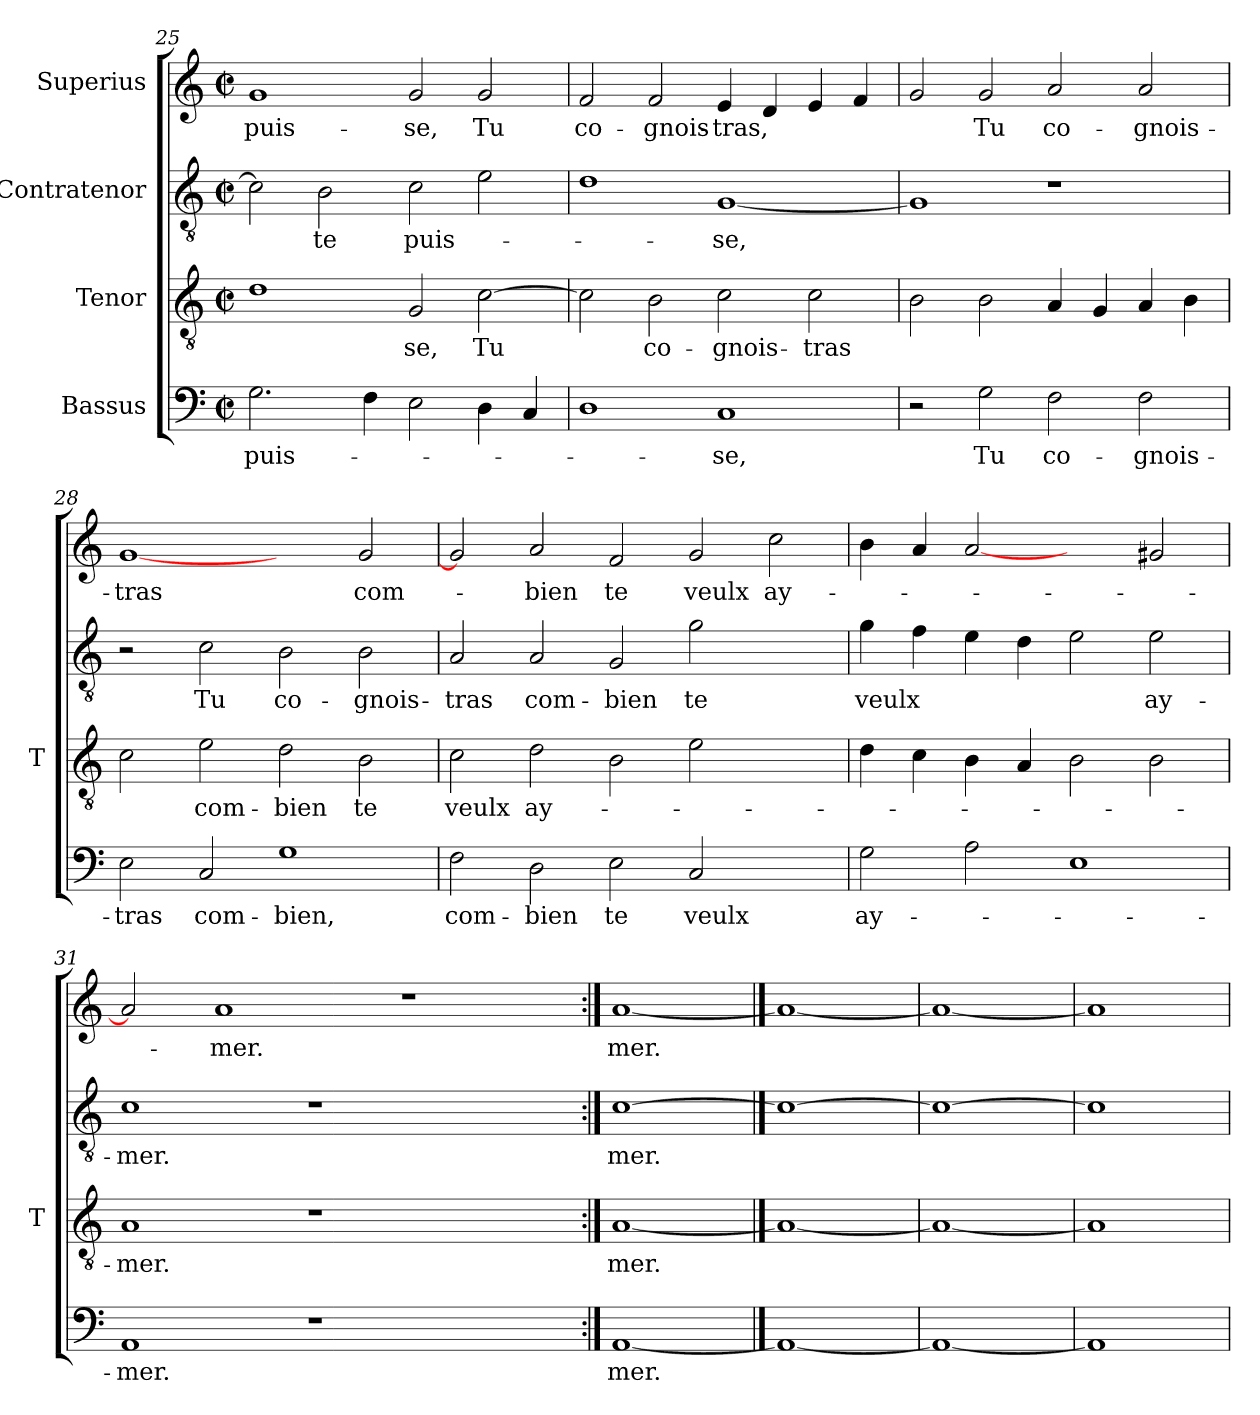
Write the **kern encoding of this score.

**kern	**text	**kern	**text	**kern	**text	**kern	**text
*part4	*part4	*part3	*part3	*part2	*part2	*part1	*part1
*staff4	*staff4	*staff3	*staff3	*staff2	*staff2	*staff1	*staff1
*I"Bassus	*	*I"Tenor	*	*I"Contratenor	*	*I"Superius	*
*	*	*I'T	*	*	*	*	*
*clefF4	*	*clefGv2	*	*clefGv2	*	*clefG2	*
*k[]	*	*k[]	*	*k[]	*	*k[]	*
*C:	*	*C:	*	*C:	*	*C:	*
*M2/2	*	*M2/2	*	*M2/2	*	*M2/2	*
*met(c|)	*	*met(c|)	*	*met(c|)	*	*met(c|)	*
=25	=25	=25	=25	=25	=25	=25	=25
2.G	puis-	1d	.	2c]	.	1g	puis-
.	.	.	.	2B	-te	.	.
4F	.	.	.	.	.	.	.
2E	.	2G	-se,	2c	puis-	2g	-se,
4D	.	[2c	-Tu	2e	.	2g	-Tu
4C	.	.	.	.	.	.	.
!!LO:PB:g=z
=26	=26	=26	=26	=26	=26	=26	=26
1D	.	2c]	.	1d	.	2f	co-
.	.	2B	co-	.	.	2f	gnois-
1C	-se,	2c	gnois-	[1G	-se,	4e	-tras,
.	.	.	.	.	.	4d	.
.	.	2c	-tras	.	.	4e	.
.	.	.	.	.	.	4f	.
=27	=27	=27	=27	=27	=27	=27	=27
2r	.	2B	.	1G]	.	2g	.
2G	-Tu	2B	.	.	.	2g	-Tu
2F	co-	4A	.	1r	.	2a	co-
.	.	4G	.	.	.	.	.
2F	gnois-	4A	.	.	.	2a	gnois-
.	.	4B	.	.	.	.	.
!!LO:LB:g=z
=28	=28	=28	=28	=28	=28	=28	=28
2E	-tras	2c	.	2r	.	[1g	-tras
2C	com-	2e	com-	2c	-Tu	.	.
1G	-bien,	2d	-bien	2B	co-	2ryy	.
.	.	2B	-te	2B	gnois-	2g	com-
=29	=29	=29	=29	=29	=29	=29	=29
2F	com-	2c	-veulx	2A	-tras	2g]	.
2D	-bien	2d	ay-	2A	com-	2a	-bien
2E	-te	2B	.	2G	-bien	2f	-te
2C	-veulx	2e	.	2g	-te	2g	-veulx
2ryy	.	2ryy	.	2ryy	.	2cc	ay-
=30	=30	=30	=30	=30	=30	=30	=30
2G	ay-	4d	.	4g	-veulx	4b	.
.	.	4c	.	4f	.	4a	.
2A	.	4B	.	4e	.	[2a	.
.	.	4A	.	4d	.	.	.
1E	.	2B	.	2e	.	2ryy	.
.	.	2B	.	2e	ay-	2g#X	.
=31	=31	=31	=31	=31	=31	=31	=31
1AA	-mer.	1A	-mer.	1c	-mer.	2a]	.
.	.	.	.	.	.	1a	-mer.
1r	.	1r	.	1r	.	.	.
.	.	.	.	.	.	1r	.
2ryy	.	2ryy	.	2ryy	.	.	.
=32:|!	=32:|!	=32:|!	=32:|!	=32:|!	=32:|!	=32:|!	=32:|!
[1AA	-mer.	[1A	-mer.	[1c	-mer.	[1a	-mer.
==33	==33	==33	==33	==33	==33	==33	==33
1AA_	.	1A_	.	1c_	.	1a_	.
=34	=34	=34	=34	=34	=34	=34	=34
1AA_	.	1A_	.	1c_	.	1a_	.
=35	=35	=35	=35	=35	=35	=35	=35
1AA]	.	1A]	.	1c]	.	1a]	.
=	=	=	=	=	=	=	=
*-	*-	*-	*-	*-	*-	*-	*-
